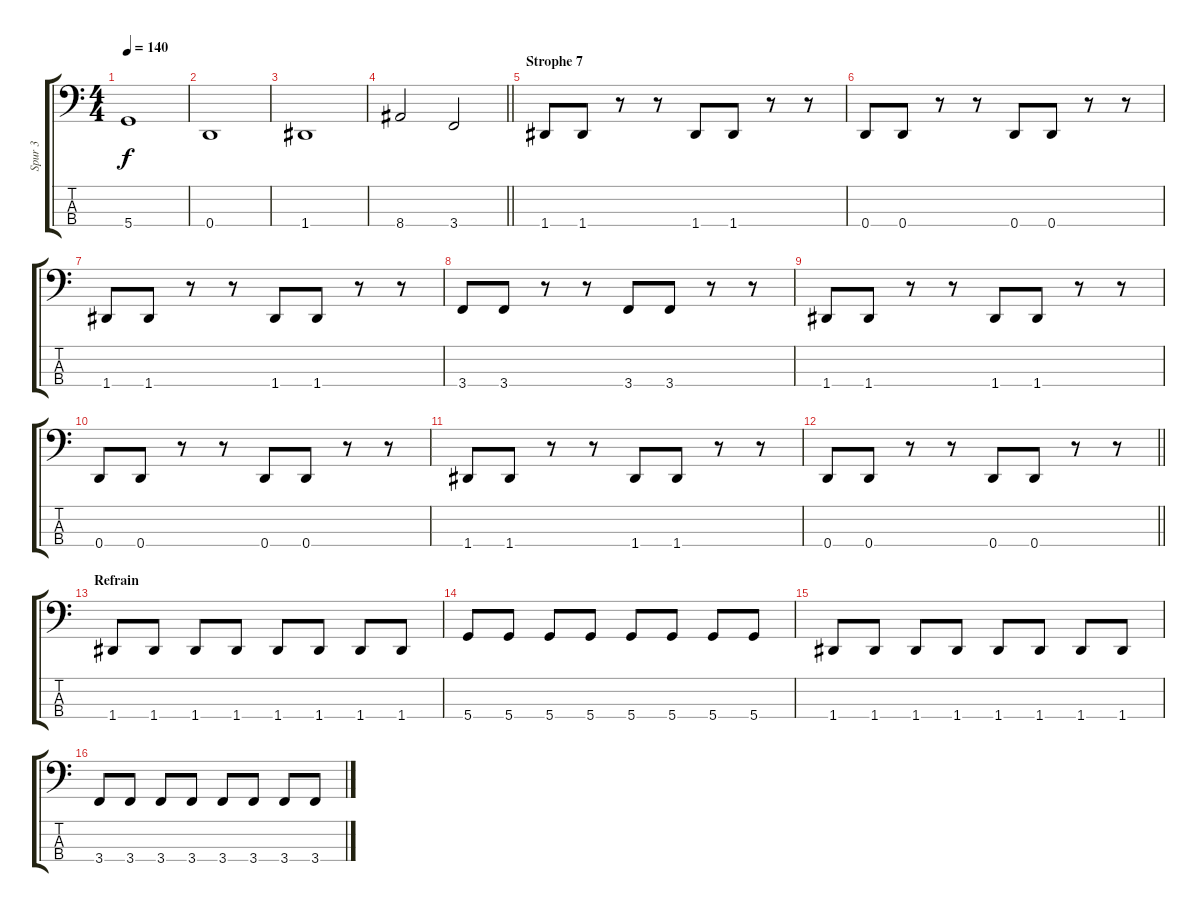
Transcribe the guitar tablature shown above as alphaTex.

\track ("Spur 3" "Spur 3") {instrument electricbasspick}
\staff {score tabs}
\tuning (G2 D2 A1 D1) {hide}
\ts (4 4)
\tempo 140
\clef f4
\ks c
5.4.1{dy f} |
0.4.1 |
1.4.1 |
\barLineRight lightlight
8.4.2 3.4.2 |
\section ("" "Strophe 7")
1.4.8 1.4.8 r.8 r.8 1.4.8 1.4.8 r.8 r.8 |
0.4.8 0.4.8 r.8 r.8 0.4.8 0.4.8 r.8 r.8 |
1.4.8 1.4.8 r.8 r.8 1.4.8 1.4.8 r.8 r.8 |
3.4.8 3.4.8 r.8 r.8 3.4.8 3.4.8 r.8 r.8 |
1.4.8 1.4.8 r.8 r.8 1.4.8 1.4.8 r.8 r.8 |
0.4.8 0.4.8 r.8 r.8 0.4.8 0.4.8 r.8 r.8 |
1.4.8 1.4.8 r.8 r.8 1.4.8 1.4.8 r.8 r.8 |
\barLineRight lightlight
0.4.8 0.4.8 r.8 r.8 0.4.8 0.4.8 r.8 r.8 |
\section ("" "Refrain")
1.4.8 1.4.8 1.4.8 1.4.8 1.4.8 1.4.8 1.4.8 1.4.8 |
5.4.8 5.4.8 5.4.8 5.4.8 5.4.8 5.4.8 5.4.8 5.4.8 |
1.4.8 1.4.8 1.4.8 1.4.8 1.4.8 1.4.8 1.4.8 1.4.8 |
3.4.8 3.4.8 3.4.8 3.4.8 3.4.8 3.4.8 3.4.8 3.4.8
